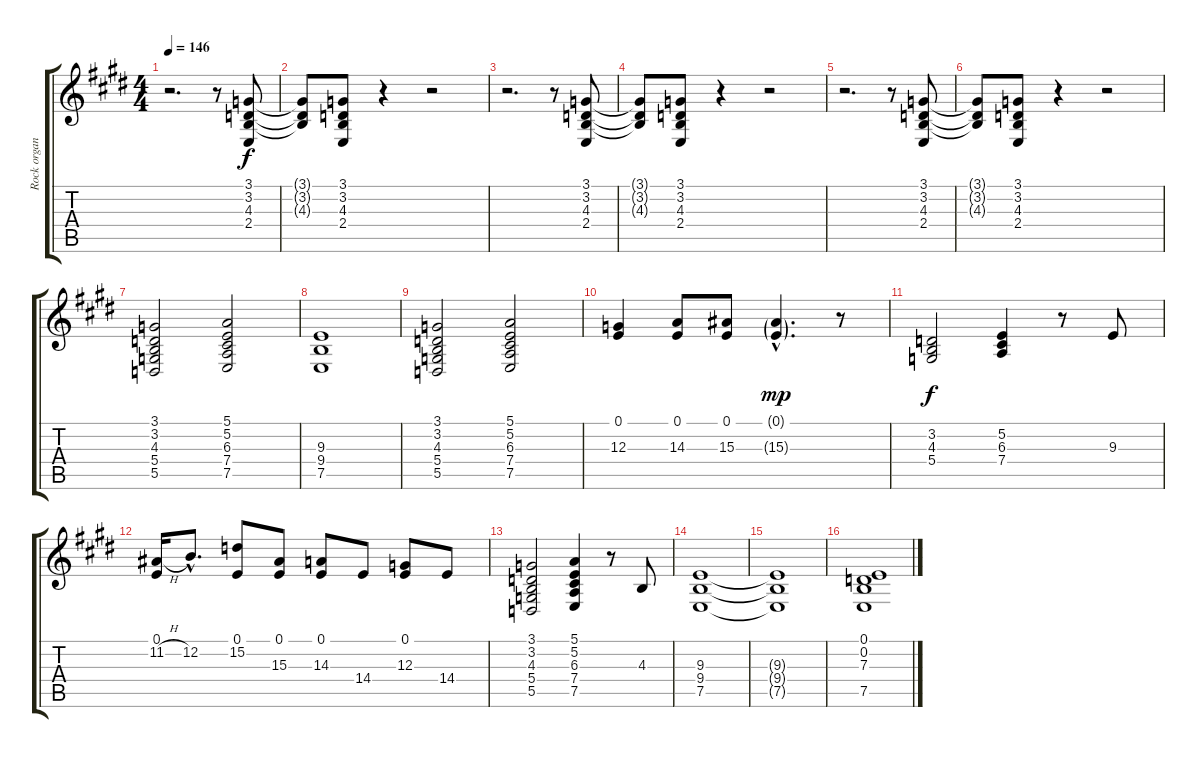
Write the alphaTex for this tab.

\track ("Rock organ" "Rock organ") {instrument drawbarorgan}
\staff {score tabs}
\tuning (E4 B3 G3 D3 A2 E2) {hide}
\ts (4 4)
\tempo 146
\clef g2
\ks e
r.2{d dy f} r.8 (3.1 3.2 4.3 2.4).8 |
(3.1{t} 3.2{t} 4.3{t}).8 (3.1 3.2 4.3 2.4).8 r.4 r.2 |
r.2{d} r.8 (3.1 3.2 4.3 2.4).8 |
(3.1{t} 3.2{t} 4.3{t}).8 (3.1 3.2 4.3 2.4).8 r.4 r.2 |
r.2{d} r.8 (3.1 3.2 4.3 2.4).8 |
(3.1{t} 3.2{t} 4.3{t}).8 (3.1 3.2 4.3 2.4).8 r.4 r.2 |
(3.1 3.2 4.3 5.4 5.5).2 (5.1 5.2 6.3 7.4 7.5).2 |
(9.3 9.4 7.5).1 |
(3.1 3.2 4.3 5.4 5.5).2 (5.1 5.2 6.3 7.4 7.5).2 |
(0.1 12.3).4 (0.1 14.3).8 (0.1 15.3).8 (0.1{g hac} 15.3{g hac}).4{d dy mp} r.8 |
(3.2 4.3 5.4).2{dy f} (5.2 6.3 7.4).4 r.8 9.3.8 |
(0.1 11.2{h}).16 12.2{hac}.8{d} (0.1 15.2).8 (0.1 15.3).8 (0.1 14.3).8 14.4.8 (0.1 12.3).8 14.4.8 |
(3.1 3.2 4.3 5.4 5.5).2 (5.1 5.2 6.3 7.4 7.5).4 r.8 4.3.8 |
(9.3 9.4 7.5).1 |
(9.3{t} 9.4{t} 7.5{t}).1 |
(0.1 0.2 7.3 7.5).1
